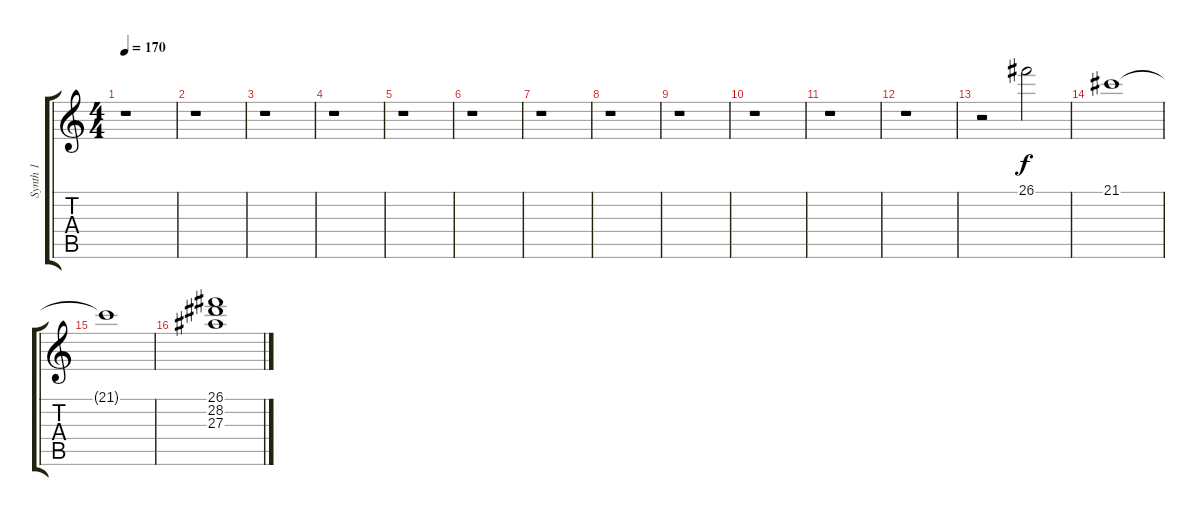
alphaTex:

\track ("Synth 1" "Synth 1") {instrument stringensemble1}
\staff {score tabs}
\tuning (E4 B3 G3 D3 A2 E2) {hide}
\ts (4 4)
\tempo 170
\clef g2
\ks c
r.1{dy f} |
r.1 |
r.1 |
r.1 |
r.1 |
r.1 |
r.1 |
r.1 |
r.1 |
r.1 |
r.1 |
r.1 |
r.2 26.1.2 |
21.1.1 |
21.1{t}.1 |
(26.1 28.2 27.3).1
